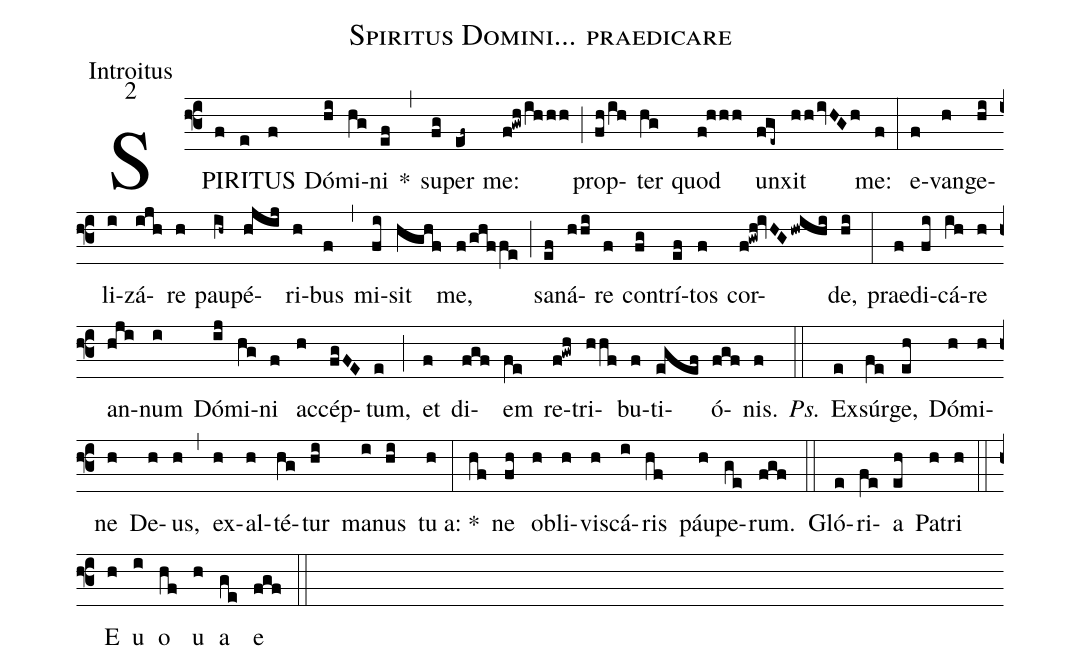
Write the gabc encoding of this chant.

name:Spiritus Domini... praedicare;
office-part:Introitus;
mode:2;
%%
(f3) SPI(f)RI(e)TUS(f) Dó(hi)mi(hg)ni(ef) *(,) su(fg)per(ef~) me:(f!gwh/ihhh) (;) prop(fh/ih)ter(hg) quod(f!hhh) un(fge~)xit(hh/ivHGh) me:(f) (:) e(f)van(h)ge(hi)li(i)zá(ijh)re(h) pau(ih~)pé(hjij)ri(h)bus(f) (,) mi(fi)sit(hghf) me,(f/ghffe) (;) sa(ef)ná(hhi)re(f) con(fg)trí(ef)tos(f) cor(f!gwh!ivHG/hwihi)de,(hi) (:) prae(f)di(fi)cá(ih)re(h) an(hji)num(i) Dó(ij)mi(hg)ni(f) ac(h)cép(fgFE)tum,(e) (;) et(f) di(fgf)em(fe) re(f!gwh)tri(hhf)bu(f)ti(egef)ó(fgf)nis.(f) <i>Ps.</i>(::) Ex(e)súr(fe)ge,(eh) Dó(h)mi(h)ne(h) De(h)us,(h) (,) ex(h)al(h)té(hg)tur(hi) ma(i)nus(hi) tu(h)a:(:) *(hf) ne(fh) o(h)bli(h)vi(h)scá(i)ris(hf) páu(h)pe(ge)rum.(fgf) (::) Gló(e)ri(fe)a(eh) Pa(h)tri(h) (::) E(h) u(i) o(hf) u(h) a(ge) e(fgf) (::)
